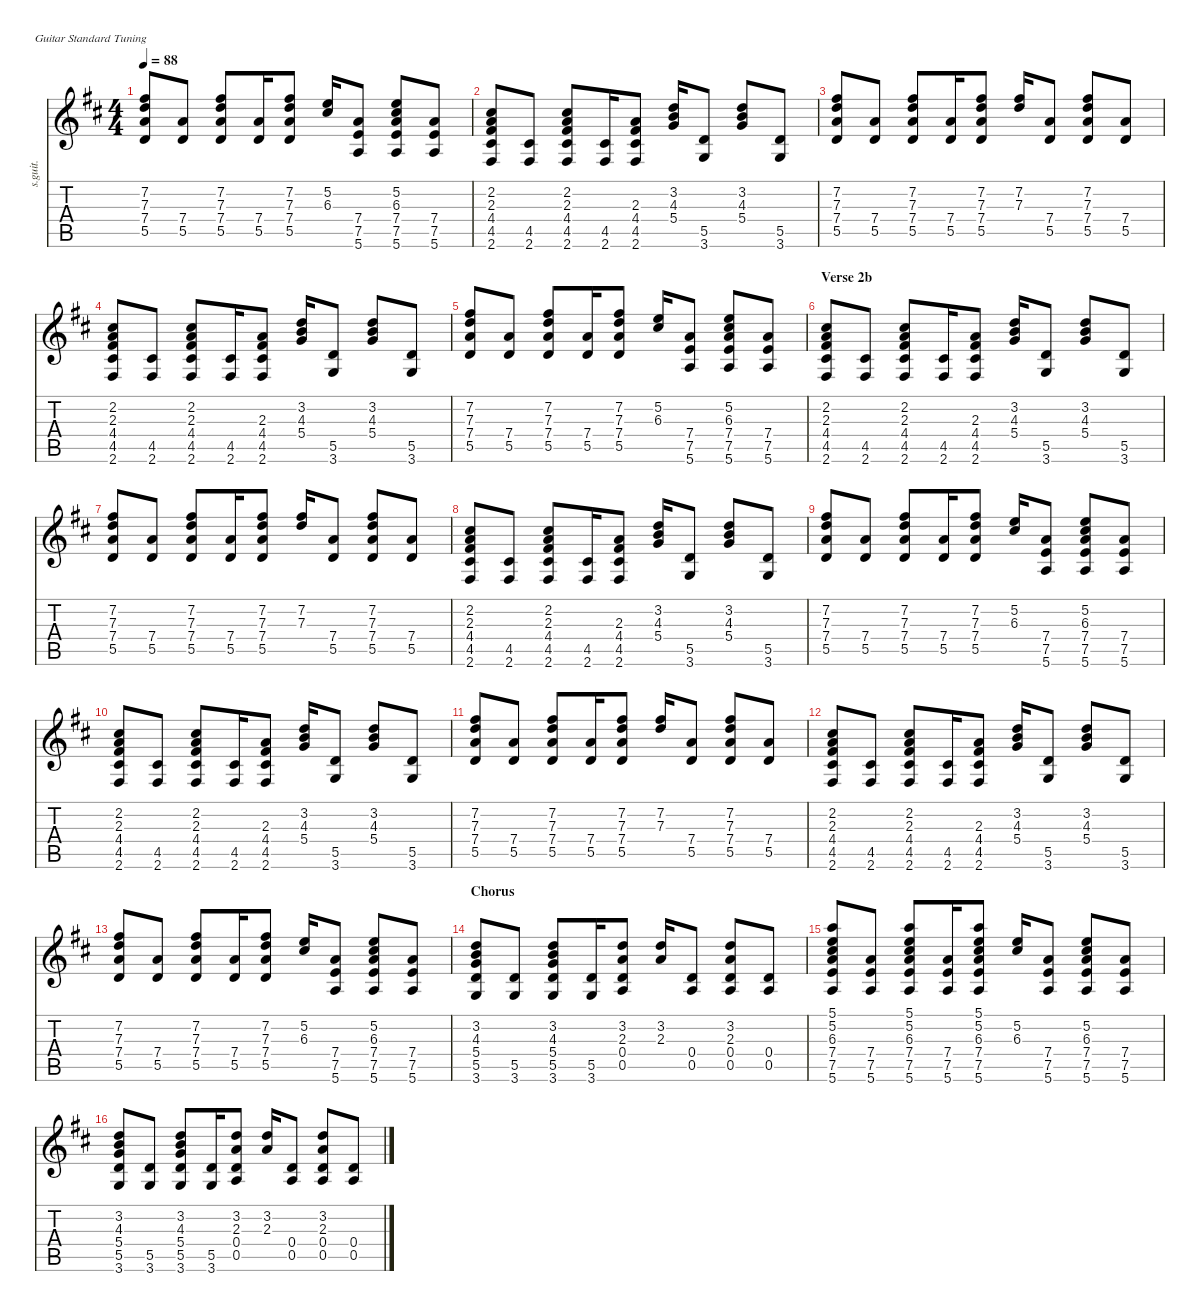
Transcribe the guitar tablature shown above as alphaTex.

\defaultSystemsLayout 4
\hideDynamics
\bracketExtendMode nobrackets
\otherSystemsTrackNameOrientation horizontal
\track ("Steel Guitar" "s.guit.") {instrument acousticguitarsteel}
\staff {score tabs}
\tuning (E4 B3 G3 D3 A2 E2)
\ts (4 4)
\tempo 88
\clef g2
\ks d
(5.5{acc forcenatural} 7.4{acc forcenatural} 7.2{acc #} 7.3{acc forcenatural}).8{dy mf beam Up} (5.5{acc forcenatural} 7.4{acc forcenatural}).8{beam Up} (5.5{acc forcenatural} 7.4{acc forcenatural} 7.3{acc forcenatural} 7.2{acc #}).8{beam Up} (5.5{acc forcenatural} 7.4{acc forcenatural}).16{beam Up} (5.5{acc forcenatural} 7.4{acc forcenatural} 7.3{acc forcenatural} 7.2{acc #}).8{beam Up} (5.2{acc forcenatural} 6.3{acc #}).16{beam Up} (7.5{acc forcenatural} 7.4{acc forcenatural} 5.6{acc forcenatural}).8{beam Up} (6.3{acc #} 5.2{acc forcenatural} 7.4{acc forcenatural} 7.5{acc forcenatural} 5.6{acc forcenatural}).8{beam Up} (7.5{acc forcenatural} 7.4{acc forcenatural} 5.6{acc forcenatural}).8{beam Up} |
(2.6{acc #} 4.5{acc #} 4.4{acc #} 2.2{acc #} 2.3{acc forcenatural}).8{beam Up} (2.6{acc #} 4.5{acc #}).8{beam Up} (2.6{acc #} 4.5{acc #} 4.4{acc #} 2.3{acc forcenatural} 2.2{acc #}).8{beam Up} (2.6{acc #} 4.5{acc #}).16{beam Up} (4.5{acc #} 2.6{acc #} 4.4{acc #} 2.3{acc forcenatural}).8{beam Up} (3.2{acc forcenatural} 4.3{acc forcenatural} 5.4{acc forcenatural}).16{beam Up} (3.6{acc forcenatural} 5.5{acc forcenatural}).8{beam Up} (5.4{acc forcenatural} 4.3{acc forcenatural} 3.2{acc forcenatural}).8{beam Up} (3.6{acc forcenatural} 5.5{acc forcenatural}).8{beam Up} |
(5.5{acc forcenatural} 7.4{acc forcenatural} 7.2{acc #} 7.3{acc forcenatural}).8{beam Up} (5.5{acc forcenatural} 7.4{acc forcenatural}).8{beam Up} (5.5{acc forcenatural} 7.4{acc forcenatural} 7.3{acc forcenatural} 7.2{acc #}).8{beam Up} (5.5{acc forcenatural} 7.4{acc forcenatural}).16{beam Up} (5.5{acc forcenatural} 7.4{acc forcenatural} 7.3{acc forcenatural} 7.2{acc #}).8{beam Up} (7.2{acc #} 7.3{acc forcenatural}).16{beam Up} (5.5{acc forcenatural} 7.4{acc forcenatural}).8{beam Up} (7.3{acc forcenatural} 7.2{acc #} 7.4{acc forcenatural} 5.5{acc forcenatural}).8{beam Up} (5.5{acc forcenatural} 7.4{acc forcenatural}).8{beam Up} |
(2.6{acc #} 4.5{acc #} 4.4{acc #} 2.2{acc #} 2.3{acc forcenatural}).8{beam Up} (2.6{acc #} 4.5{acc #}).8{beam Up} (2.6{acc #} 4.5{acc #} 4.4{acc #} 2.3{acc forcenatural} 2.2{acc #}).8{beam Up} (2.6{acc #} 4.5{acc #}).16{beam Up} (4.5{acc #} 2.6{acc #} 4.4{acc #} 2.3{acc forcenatural}).8{beam Up} (3.2{acc forcenatural} 4.3{acc forcenatural} 5.4{acc forcenatural}).16{beam Up} (3.6{acc forcenatural} 5.5{acc forcenatural}).8{beam Up} (5.4{acc forcenatural} 4.3{acc forcenatural} 3.2{acc forcenatural}).8{beam Up} (3.6{acc forcenatural} 5.5{acc forcenatural}).8{beam Up} |
(5.5{acc forcenatural} 7.4{acc forcenatural} 7.2{acc #} 7.3{acc forcenatural}).8{beam Up} (5.5{acc forcenatural} 7.4{acc forcenatural}).8{beam Up} (5.5{acc forcenatural} 7.4{acc forcenatural} 7.3{acc forcenatural} 7.2{acc #}).8{beam Up} (5.5{acc forcenatural} 7.4{acc forcenatural}).16{beam Up} (5.5{acc forcenatural} 7.4{acc forcenatural} 7.3{acc forcenatural} 7.2{acc #}).8{beam Up} (5.2{acc forcenatural} 6.3{acc #}).16{beam Up} (7.5{acc forcenatural} 7.4{acc forcenatural} 5.6{acc forcenatural}).8{beam Up} (6.3{acc #} 5.2{acc forcenatural} 7.4{acc forcenatural} 7.5{acc forcenatural} 5.6{acc forcenatural}).8{beam Up} (7.5{acc forcenatural} 7.4{acc forcenatural} 5.6{acc forcenatural}).8{beam Up} |
\section ("" "Verse 2b")
(2.6{acc #} 4.5{acc #} 4.4{acc #} 2.2{acc #} 2.3{acc forcenatural}).8{beam Up} (2.6{acc #} 4.5{acc #}).8{beam Up} (2.6{acc #} 4.5{acc #} 4.4{acc #} 2.3{acc forcenatural} 2.2{acc #}).8{beam Up} (2.6{acc #} 4.5{acc #}).16{beam Up} (4.5{acc #} 2.6{acc #} 4.4{acc #} 2.3{acc forcenatural}).8{beam Up} (3.2{acc forcenatural} 4.3{acc forcenatural} 5.4{acc forcenatural}).16{beam Up} (3.6{acc forcenatural} 5.5{acc forcenatural}).8{beam Up} (5.4{acc forcenatural} 4.3{acc forcenatural} 3.2{acc forcenatural}).8{beam Up} (3.6{acc forcenatural} 5.5{acc forcenatural}).8{beam Up} |
(5.5{acc forcenatural} 7.4{acc forcenatural} 7.2{acc #} 7.3{acc forcenatural}).8{beam Up} (5.5{acc forcenatural} 7.4{acc forcenatural}).8{beam Up} (5.5{acc forcenatural} 7.4{acc forcenatural} 7.3{acc forcenatural} 7.2{acc #}).8{beam Up} (5.5{acc forcenatural} 7.4{acc forcenatural}).16{beam Up} (5.5{acc forcenatural} 7.4{acc forcenatural} 7.3{acc forcenatural} 7.2{acc #}).8{beam Up} (7.2{acc #} 7.3{acc forcenatural}).16{beam Up} (5.5{acc forcenatural} 7.4{acc forcenatural}).8{beam Up} (7.3{acc forcenatural} 7.2{acc #} 7.4{acc forcenatural} 5.5{acc forcenatural}).8{beam Up} (5.5{acc forcenatural} 7.4{acc forcenatural}).8{beam Up} |
(2.6{acc #} 4.5{acc #} 4.4{acc #} 2.2{acc #} 2.3{acc forcenatural}).8{beam Up} (2.6{acc #} 4.5{acc #}).8{beam Up} (2.6{acc #} 4.5{acc #} 4.4{acc #} 2.3{acc forcenatural} 2.2{acc #}).8{beam Up} (2.6{acc #} 4.5{acc #}).16{beam Up} (4.5{acc #} 2.6{acc #} 4.4{acc #} 2.3{acc forcenatural}).8{beam Up} (3.2{acc forcenatural} 4.3{acc forcenatural} 5.4{acc forcenatural}).16{beam Up} (3.6{acc forcenatural} 5.5{acc forcenatural}).8{beam Up} (5.4{acc forcenatural} 4.3{acc forcenatural} 3.2{acc forcenatural}).8{beam Up} (3.6{acc forcenatural} 5.5{acc forcenatural}).8{beam Up} |
(5.5{acc forcenatural} 7.4{acc forcenatural} 7.2{acc #} 7.3{acc forcenatural}).8{beam Up} (5.5{acc forcenatural} 7.4{acc forcenatural}).8{beam Up} (5.5{acc forcenatural} 7.4{acc forcenatural} 7.3{acc forcenatural} 7.2{acc #}).8{beam Up} (5.5{acc forcenatural} 7.4{acc forcenatural}).16{beam Up} (5.5{acc forcenatural} 7.4{acc forcenatural} 7.3{acc forcenatural} 7.2{acc #}).8{beam Up} (5.2{acc forcenatural} 6.3{acc #}).16{beam Up} (7.5{acc forcenatural} 7.4{acc forcenatural} 5.6{acc forcenatural}).8{beam Up} (6.3{acc #} 5.2{acc forcenatural} 7.4{acc forcenatural} 7.5{acc forcenatural} 5.6{acc forcenatural}).8{beam Up} (7.5{acc forcenatural} 7.4{acc forcenatural} 5.6{acc forcenatural}).8{beam Up} |
(2.6{acc #} 4.5{acc #} 4.4{acc #} 2.2{acc #} 2.3{acc forcenatural}).8{beam Up} (2.6{acc #} 4.5{acc #}).8{beam Up} (2.6{acc #} 4.5{acc #} 4.4{acc #} 2.3{acc forcenatural} 2.2{acc #}).8{beam Up} (2.6{acc #} 4.5{acc #}).16{beam Up} (4.5{acc #} 2.6{acc #} 4.4{acc #} 2.3{acc forcenatural}).8{beam Up} (3.2{acc forcenatural} 4.3{acc forcenatural} 5.4{acc forcenatural}).16{beam Up} (3.6{acc forcenatural} 5.5{acc forcenatural}).8{beam Up} (5.4{acc forcenatural} 4.3{acc forcenatural} 3.2{acc forcenatural}).8{beam Up} (3.6{acc forcenatural} 5.5{acc forcenatural}).8{beam Up} |
(5.5{acc forcenatural} 7.4{acc forcenatural} 7.2{acc #} 7.3{acc forcenatural}).8{beam Up} (5.5{acc forcenatural} 7.4{acc forcenatural}).8{beam Up} (5.5{acc forcenatural} 7.4{acc forcenatural} 7.3{acc forcenatural} 7.2{acc #}).8{beam Up} (5.5{acc forcenatural} 7.4{acc forcenatural}).16{beam Up} (5.5{acc forcenatural} 7.4{acc forcenatural} 7.3{acc forcenatural} 7.2{acc #}).8{beam Up} (7.2{acc #} 7.3{acc forcenatural}).16{beam Up} (5.5{acc forcenatural} 7.4{acc forcenatural}).8{beam Up} (7.3{acc forcenatural} 7.2{acc #} 7.4{acc forcenatural} 5.5{acc forcenatural}).8{beam Up} (5.5{acc forcenatural} 7.4{acc forcenatural}).8{beam Up} |
(2.6{acc #} 4.5{acc #} 4.4{acc #} 2.2{acc #} 2.3{acc forcenatural}).8{beam Up} (2.6{acc #} 4.5{acc #}).8{beam Up} (2.6{acc #} 4.5{acc #} 4.4{acc #} 2.3{acc forcenatural} 2.2{acc #}).8{beam Up} (2.6{acc #} 4.5{acc #}).16{beam Up} (4.5{acc #} 2.6{acc #} 4.4{acc #} 2.3{acc forcenatural}).8{beam Up} (3.2{acc forcenatural} 4.3{acc forcenatural} 5.4{acc forcenatural}).16{beam Up} (3.6{acc forcenatural} 5.5{acc forcenatural}).8{beam Up} (5.4{acc forcenatural} 4.3{acc forcenatural} 3.2{acc forcenatural}).8{beam Up} (3.6{acc forcenatural} 5.5{acc forcenatural}).8{beam Up} |
(5.5{acc forcenatural} 7.4{acc forcenatural} 7.2{acc #} 7.3{acc forcenatural}).8{beam Up} (5.5{acc forcenatural} 7.4{acc forcenatural}).8{beam Up} (5.5{acc forcenatural} 7.4{acc forcenatural} 7.3{acc forcenatural} 7.2{acc #}).8{beam Up} (5.5{acc forcenatural} 7.4{acc forcenatural}).16{beam Up} (5.5{acc forcenatural} 7.4{acc forcenatural} 7.3{acc forcenatural} 7.2{acc #}).8{beam Up} (5.2{acc forcenatural} 6.3{acc #}).16{beam Up} (7.5{acc forcenatural} 7.4{acc forcenatural} 5.6{acc forcenatural}).8{beam Up} (6.3{acc #} 5.2{acc forcenatural} 7.4{acc forcenatural} 7.5{acc forcenatural} 5.6{acc forcenatural}).8{beam Up} (7.5{acc forcenatural} 7.4{acc forcenatural} 5.6{acc forcenatural}).8{beam Up} |
\section ("" "Chorus")
(3.6{acc forcenatural} 5.5{acc forcenatural} 5.4{acc forcenatural} 3.2{acc forcenatural} 4.3{acc forcenatural}).8{beam Up} (3.6{acc forcenatural} 5.5{acc forcenatural}).8{beam Up} (3.6{acc forcenatural} 5.5{acc forcenatural} 5.4{acc forcenatural} 4.3{acc forcenatural} 3.2{acc forcenatural}).8{beam Up} (3.6{acc forcenatural} 5.5{acc forcenatural}).16{beam Up} (0.5{acc forcenatural} 0.4{acc forcenatural} 2.3{acc forcenatural} 3.2{acc forcenatural}).8{beam Up} (3.2{acc forcenatural} 2.3{acc forcenatural}).16{beam Up} (0.5{acc forcenatural} 0.4{acc forcenatural}).8{beam Up} (2.3{acc forcenatural} 3.2{acc forcenatural} 0.4{acc forcenatural} 0.5{acc forcenatural}).8{beam Up} (0.5{acc forcenatural} 0.4{acc forcenatural}).8{beam Up} |
(7.5{acc forcenatural} 7.4{acc forcenatural} 5.2{acc forcenatural} 6.3{acc #} 5.1{acc forcenatural} 5.6{acc forcenatural}).8{beam Up} (7.5{acc forcenatural} 7.4{acc forcenatural} 5.6{acc forcenatural}).8{beam Up} (7.5{acc forcenatural} 7.4{acc forcenatural} 6.3{acc #} 5.2{acc forcenatural} 5.1{acc forcenatural} 5.6{acc forcenatural}).8{beam Up} (7.5{acc forcenatural} 7.4{acc forcenatural} 5.6{acc forcenatural}).16{beam Up} (7.5{acc forcenatural} 7.4{acc forcenatural} 6.3{acc #} 5.2{acc forcenatural} 5.1{acc forcenatural} 5.6{acc forcenatural}).8{beam Up} (5.2{acc forcenatural} 6.3{acc #}).16{beam Up} (7.5{acc forcenatural} 7.4{acc forcenatural} 5.6{acc forcenatural}).8{beam Up} (6.3{acc #} 5.2{acc forcenatural} 7.4{acc forcenatural} 7.5{acc forcenatural} 5.6{acc forcenatural}).8{beam Up} (7.5{acc forcenatural} 7.4{acc forcenatural} 5.6{acc forcenatural}).8{beam Up} |
(3.6{acc forcenatural} 5.5{acc forcenatural} 5.4{acc forcenatural} 3.2{acc forcenatural} 4.3{acc forcenatural}).8{beam Up} (3.6{acc forcenatural} 5.5{acc forcenatural}).8{beam Up} (3.6{acc forcenatural} 5.5{acc forcenatural} 5.4{acc forcenatural} 4.3{acc forcenatural} 3.2{acc forcenatural}).8{beam Up} (3.6{acc forcenatural} 5.5{acc forcenatural}).16{beam Up} (0.5{acc forcenatural} 0.4{acc forcenatural} 2.3{acc forcenatural} 3.2{acc forcenatural}).8{beam Up} (3.2{acc forcenatural} 2.3{acc forcenatural}).16{beam Up} (0.5{acc forcenatural} 0.4{acc forcenatural}).8{beam Up} (2.3{acc forcenatural} 3.2{acc forcenatural} 0.4{acc forcenatural} 0.5{acc forcenatural}).8{beam Up} (0.5{acc forcenatural} 0.4{acc forcenatural}).8{beam Up}
